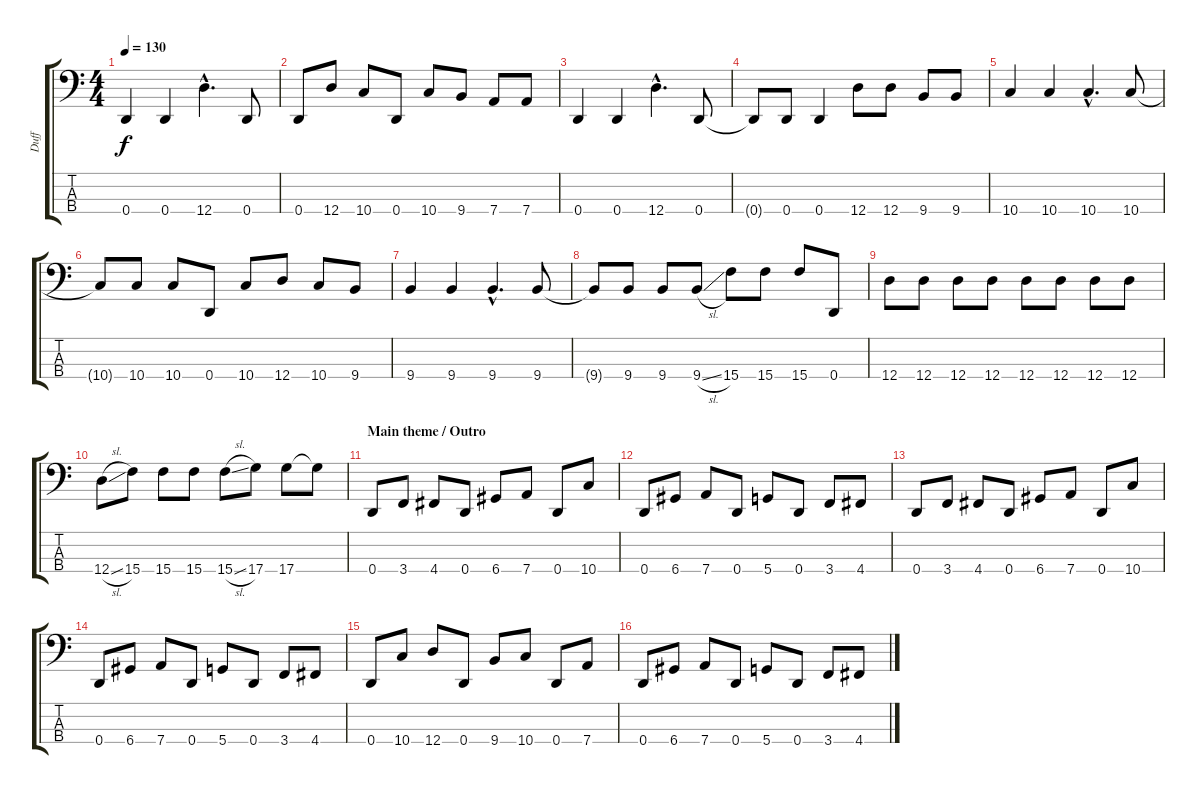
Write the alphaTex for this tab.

\track ("Duff" "Duff") {instrument electricbasspick}
\staff {score tabs}
\tuning (G2 D2 A1 D1) {hide}
\ts (4 4)
\tempo 130
\clef f4
\ks c
0.4.4{dy f} 0.4.4 12.4{hac}.4{d} 0.4.8 |
0.4.8 12.4.8 10.4.8 0.4.8 10.4.8 9.4.8 7.4.8 7.4.8 |
0.4.4 0.4.4 12.4{hac}.4{d} 0.4.8 |
0.4{t}.8 0.4.8 0.4.4 12.4.8 12.4.8 9.4.8 9.4.8 |
10.4.4 10.4.4 10.4{hac}.4{d} 10.4.8 |
10.4{t}.8 10.4.8 10.4.8 0.4.8 10.4.8 12.4.8 10.4.8 9.4.8 |
9.4.4 9.4.4 9.4{hac}.4{d} 9.4.8 |
9.4{t}.8 9.4.8 9.4.8 9.4{sl}.8 15.4.8 15.4.8 15.4.8 0.4.8 |
12.4.8 12.4.8 12.4.8 12.4.8 12.4.8 12.4.8 12.4.8 12.4.8 |
12.4{sl}.8 15.4.8 15.4.8 15.4.8 15.4{sl}.8 17.4.8 17.4.8 17.4{t}.8 |
\section ("" "Main theme / Outro")
0.4.8 3.4.8 4.4.8 0.4.8 6.4.8 7.4.8 0.4.8 10.4.8 |
0.4.8 6.4.8 7.4.8 0.4.8 5.4.8 0.4.8 3.4.8 4.4.8 |
0.4.8 3.4.8 4.4.8 0.4.8 6.4.8 7.4.8 0.4.8 10.4.8 |
0.4.8 6.4.8 7.4.8 0.4.8 5.4.8 0.4.8 3.4.8 4.4.8 |
0.4.8 10.4.8 12.4.8 0.4.8 9.4.8 10.4.8 0.4.8 7.4.8 |
0.4.8 6.4.8 7.4.8 0.4.8 5.4.8 0.4.8 3.4.8 4.4.8
